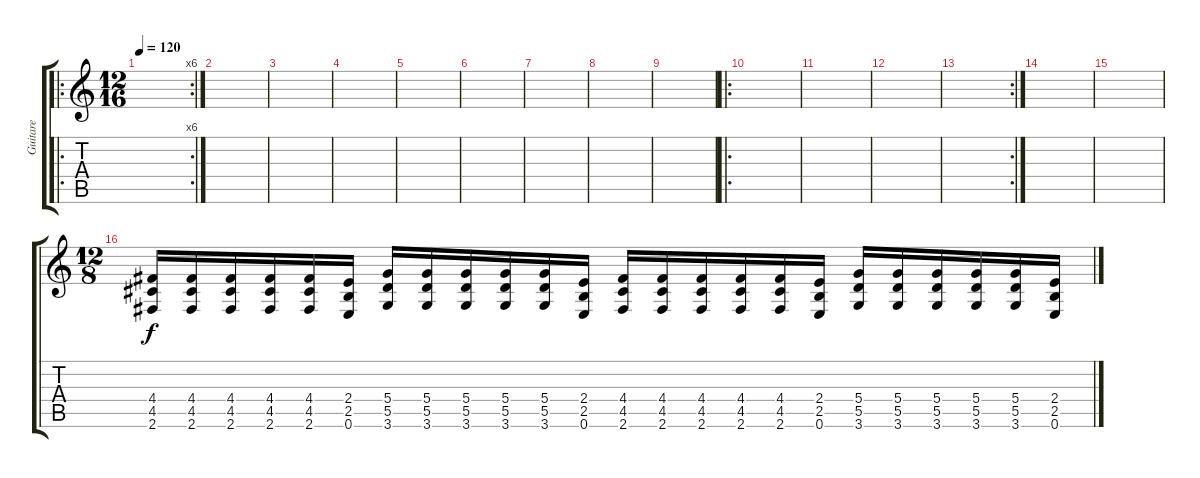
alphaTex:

\track ("Guitare" "Guitare") {instrument distortionguitar}
\staff {score tabs}
\tuning (E4 B3 G3 D3 A2 E2) {hide}
\ro
\rc 6
\ts (12 16)
\tempo 120
\clef g2
\ks c
|
|
|
|
|
|
|
|
|
\ro
|
|
|
\rc 2
|
|
|
\ts (12 8)
(4.4 4.5 2.6).16 (4.4 4.5 2.6).16 (4.4 4.5 2.6).16 (4.4 4.5 2.6).16 (4.4 4.5 2.6).16 (2.4 2.5 0.6).16 (5.4 5.5 3.6).16 (5.4 5.5 3.6).16 (5.4 5.5 3.6).16 (5.4 5.5 3.6).16 (5.4 5.5 3.6).16 (2.4 2.5 0.6).16 (4.4 4.5 2.6).16 (4.4 4.5 2.6).16 (4.4 4.5 2.6).16 (4.4 4.5 2.6).16 (4.4 4.5 2.6).16 (2.4 2.5 0.6).16 (5.4 5.5 3.6).16 (5.4 5.5 3.6).16 (5.4 5.5 3.6).16 (5.4 5.5 3.6).16 (5.4 5.5 3.6).16 (2.4 2.5 0.6).16
